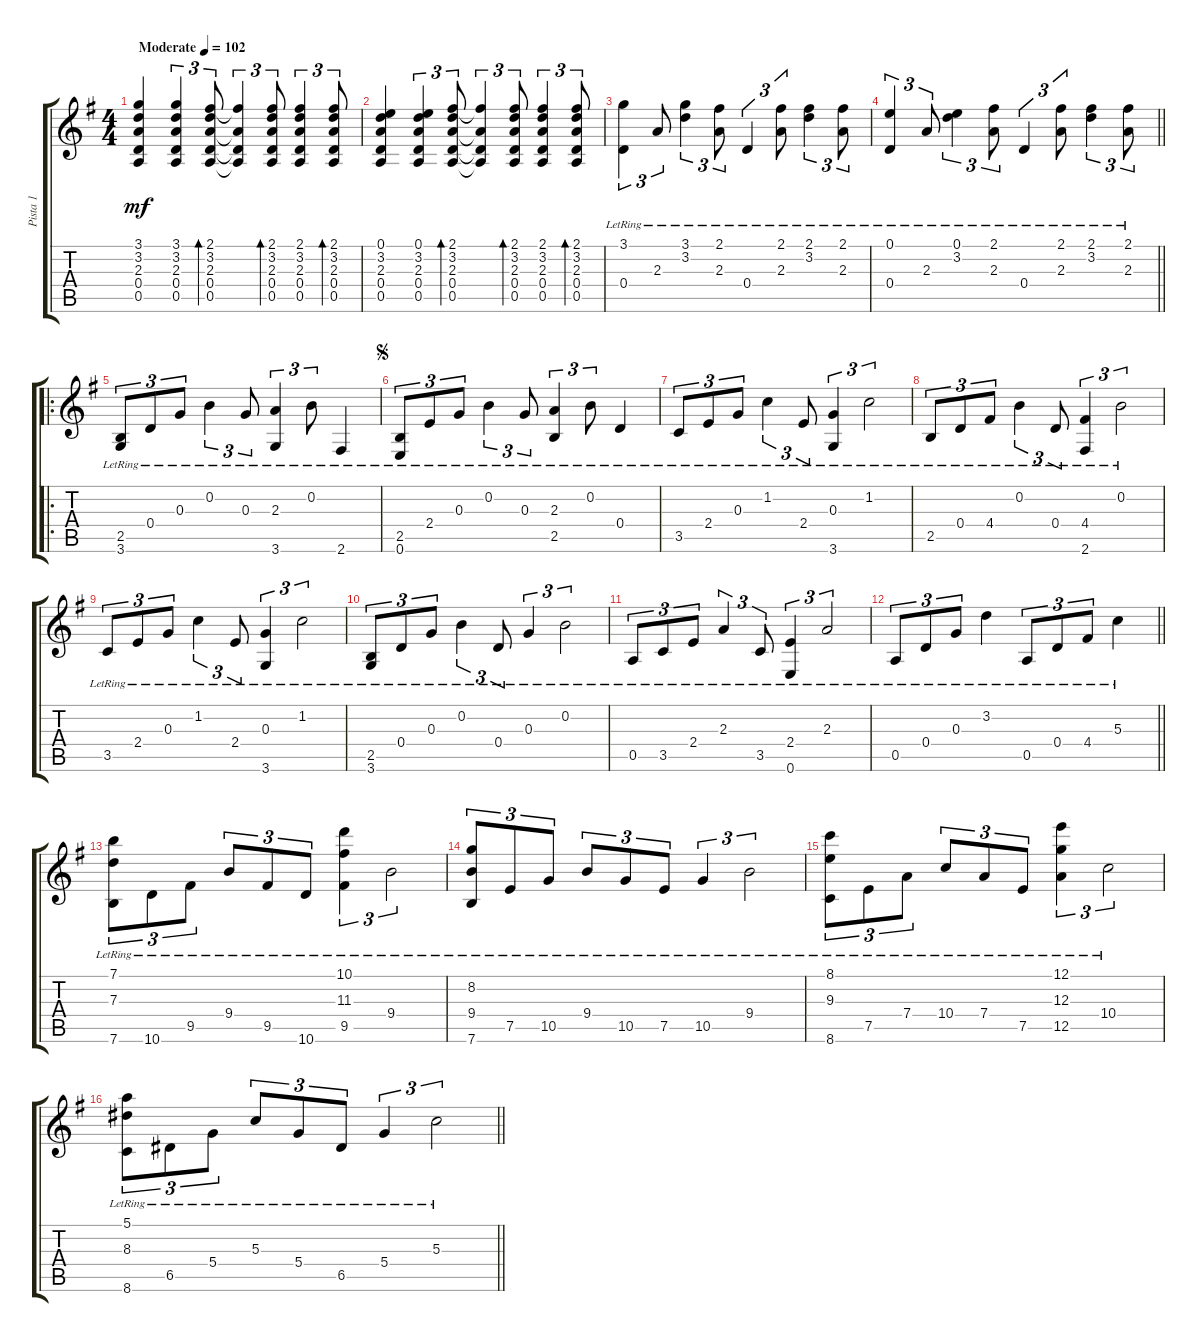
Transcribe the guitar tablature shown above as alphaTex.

\track ("Pista 1" "Pista 1") {instrument acousticguitarsteel}
\staff {score tabs}
\tuning (E4 B3 G3 D3 A2 E2) {hide}
\ts (4 4)
\tempo (102 "Moderate")
\clef g2
\ks g
(3.1 3.2 2.3 0.4 0.5).4{dy mf instrument acousticguitarsteel} (3.1 3.2 2.3 0.4 0.5).4{tu (3 2)} (2.1 3.2 2.3 0.4 0.5).8{tu (3 2) bd 60} (2.1{t} 2.3{t} 0.4{t} 0.5{t}).4{tu (3 2)} (2.1 3.2 2.3 0.4 0.5).8{tu (3 2) bd 60} (2.1 3.2 2.3 0.4 0.5).4{tu (3 2)} (2.1 3.2 2.3 0.4 0.5).8{tu (3 2) bd 60} |
(0.1 3.2 2.3 0.4 0.5).4 (0.1 3.2 2.3 0.4 0.5).4{tu (3 2)} (2.1 3.2 2.3 0.4 0.5).8{tu (3 2) bd 60} (2.1{t} 2.3{t} 0.4{t} 0.5{t}).4{tu (3 2)} (2.1 3.2 2.3 0.4 0.5).8{tu (3 2) bd 60} (2.1 3.2 2.3 0.4 0.5).4{tu (3 2)} (2.1 3.2 2.3 0.4 0.5).8{tu (3 2) bd 60} |
(3.1{lr} 0.4{lr}).4{tu (3 2)} 2.3{lr}.8{tu (3 2)} (3.1{lr} 3.2{lr}).4{tu (3 2)} (2.1{lr} 2.3{lr}).8{tu (3 2)} 0.4{lr}.4{tu (3 2)} (2.1{lr} 2.3{lr}).8{tu (3 2)} (2.1{lr} 3.2{lr}).4{tu (3 2)} (2.1{lr} 2.3{lr}).8{tu (3 2)} |
\barLineRight lightlight
(0.1{lr} 0.4{lr}).4{tu (3 2)} 2.3{lr}.8{tu (3 2)} (0.1{lr} 3.2{lr}).4{tu (3 2)} (2.1{lr} 2.3{lr}).8{tu (3 2)} 0.4{lr}.4{tu (3 2)} (2.1{lr} 2.3{lr}).8{tu (3 2)} (2.1{lr} 3.2{lr}).4{tu (3 2)} (2.1{lr} 2.3{lr}).8{tu (3 2)} |
\ro
(2.5{lr} 3.6{lr}).8{tu (3 2)} 0.4{lr}.8{tu (3 2)} 0.3{lr}.8{tu (3 2)} 0.2{lr}.4{tu (3 2)} 0.3{lr}.8{tu (3 2)} (2.3{lr} 3.6{lr}).4{tu (3 2)} 0.2{lr}.8{tu (3 2)} 2.6{lr}.4 |
\jump segno
(2.5{lr} 0.6{lr}).8{tu (3 2)} 2.4{lr}.8{tu (3 2)} 0.3{lr}.8{tu (3 2)} 0.2{lr}.4{tu (3 2)} 0.3{lr}.8{tu (3 2)} (2.3{lr} 2.5{lr}).4{tu (3 2)} 0.2{lr}.8{tu (3 2)} 0.4{lr}.4 |
3.5{lr}.8{tu (3 2)} 2.4{lr}.8{tu (3 2)} 0.3{lr}.8{tu (3 2)} 1.2{lr}.4{tu (3 2)} 2.4{lr}.8{tu (3 2)} (0.3{lr} 3.6{lr}).4{tu (3 2)} 1.2{lr}.2{tu (3 2)} |
2.5{lr}.8{tu (3 2)} 0.4{lr}.8{tu (3 2)} 4.4{lr}.8{tu (3 2)} 0.2{lr}.4{tu (3 2)} 0.4{lr}.8{tu (3 2)} (4.4{lr} 2.6{lr}).4{tu (3 2)} 0.2{lr}.2{tu (3 2)} |
3.5{lr}.8{tu (3 2)} 2.4{lr}.8{tu (3 2)} 0.3{lr}.8{tu (3 2)} 1.2{lr}.4{tu (3 2)} 2.4{lr}.8{tu (3 2)} (0.3{lr} 3.6{lr}).4{tu (3 2)} 1.2{lr}.2{tu (3 2)} |
(2.5{lr} 3.6{lr}).8{tu (3 2)} 0.4{lr}.8{tu (3 2)} 0.3{lr}.8{tu (3 2)} 0.2{lr}.4{tu (3 2)} 0.4{lr}.8{tu (3 2)} 0.3{lr}.4{tu (3 2)} 0.2{lr}.2{tu (3 2)} |
0.5{lr}.8{tu (3 2)} 3.5{lr}.8{tu (3 2)} 2.4{lr}.8{tu (3 2)} 2.3{lr}.4{tu (3 2)} 3.5{lr}.8{tu (3 2)} (2.4{lr} 0.6{lr}).4{tu (3 2)} 2.3{lr}.2{tu (3 2)} |
\barLineRight lightlight
0.5{lr}.8{tu (3 2)} 0.4{lr}.8{tu (3 2)} 0.3{lr}.8{tu (3 2)} 3.2{lr}.4 0.5{lr}.8{tu (3 2)} 0.4{lr}.8{tu (3 2)} 4.4{lr}.8{tu (3 2)} 5.3{lr}.4 |
(7.1{lr} 7.3{lr} 7.6{lr}).8{tu (3 2)} 10.6{lr}.8{tu (3 2)} 9.5{lr}.8{tu (3 2)} 9.4{lr}.8{tu (3 2)} 9.5{lr}.8{tu (3 2)} 10.6{lr}.8{tu (3 2)} (10.1{lr} 11.3{lr} 9.5{lr}).4{tu (3 2)} 9.4{lr}.2{tu (3 2)} |
(8.2{lr} 9.4{lr} 7.6{lr}).8{tu (3 2)} 7.5{lr}.8{tu (3 2)} 10.5{lr}.8{tu (3 2)} 9.4{lr}.8{tu (3 2)} 10.5{lr}.8{tu (3 2)} 7.5{lr}.8{tu (3 2)} 10.5{lr}.4{tu (3 2)} 9.4{lr}.2{tu (3 2)} |
(8.1{lr} 9.3{lr} 8.6{lr}).8{tu (3 2)} 7.5{lr}.8{tu (3 2)} 7.4{lr}.8{tu (3 2)} 10.4{lr}.8{tu (3 2)} 7.4{lr}.8{tu (3 2)} 7.5{lr}.8{tu (3 2)} (12.1{lr} 12.3{lr} 12.5{lr}).4{tu (3 2)} 10.4{lr}.2{tu (3 2)} |
\barLineRight lightlight
(5.1{lr} 8.3{lr} 8.6{lr}).8{tu (3 2)} 6.5{lr}.8{tu (3 2)} 5.4{lr}.8{tu (3 2)} 5.3{lr}.8{tu (3 2)} 5.4{lr}.8{tu (3 2)} 6.5{lr}.8{tu (3 2)} 5.4{lr}.4{tu (3 2)} 5.3{lr}.2{tu (3 2)}
